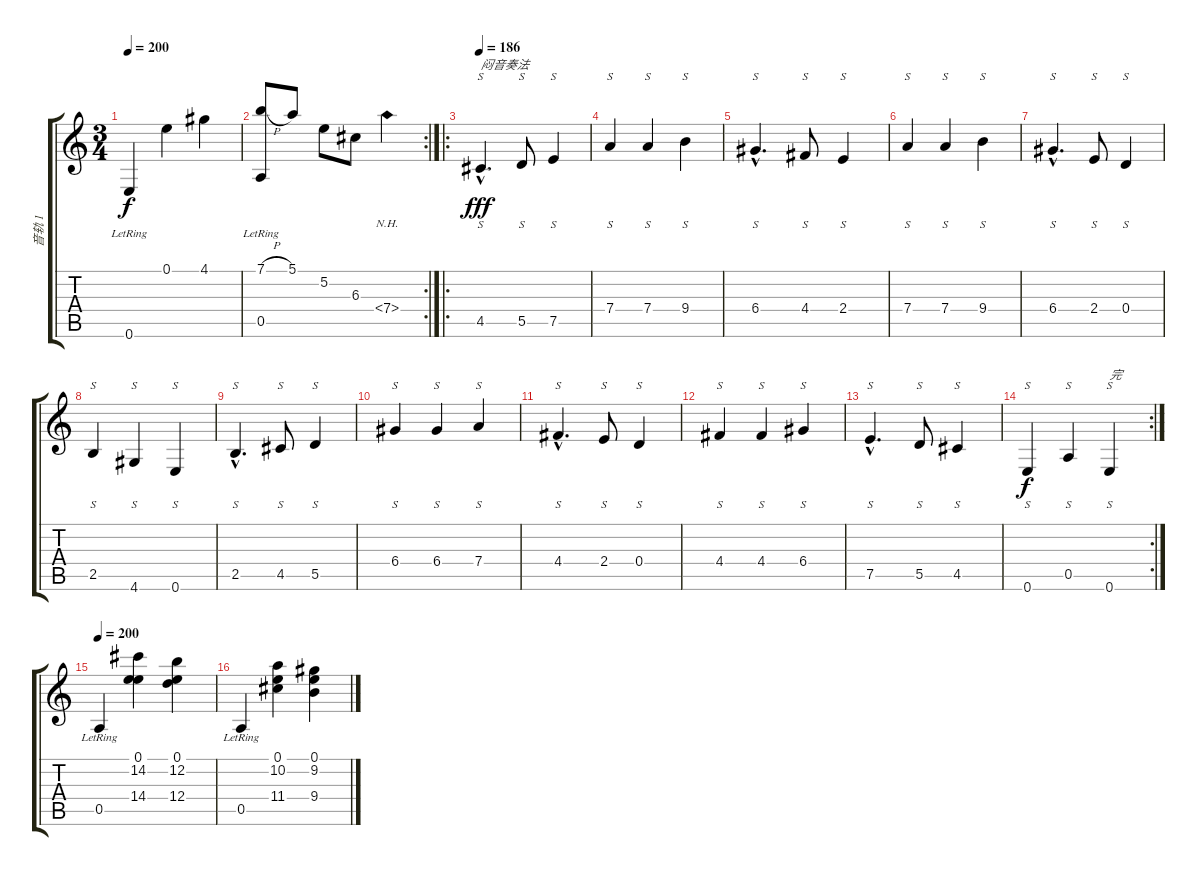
\track ("音轨 1" "音轨 1") {instrument acousticguitarnylon}
\staff {score tabs}
\tuning (E4 B3 G3 D3 A2 E2) {hide}
\ts (3 4)
\tempo 200
\clef g2
\ks c
0.6{lr}.4{dy f} 0.1.4 4.1.4 |
\rc 2
(7.1{h} 0.5{lr}).8 5.1.8 5.2.8 6.3.8 7.4{nh}.4 |
\ro
\tempo 186
4.5{hac}.4{s d txt "闷音奏法" dy fff} 5.5.8{s} 7.5.4{s} |
7.4.4{s} 7.4.4{s} 9.4.4{s} |
6.4{hac}.4{s d} 4.4.8{s} 2.4.4{s} |
7.4.4{s} 7.4.4{s} 9.4.4{s} |
6.4{hac}.4{s d} 2.4.8{s} 0.4.4{s} |
2.5.4{s} 4.6.4{s} 0.6.4{s} |
2.5{hac}.4{s d} 4.5.8{s} 5.5.4{s} |
6.4.4{s} 6.4.4{s} 7.4.4{s} |
4.4{hac}.4{s d} 2.4.8{s} 0.4.4{s} |
4.4.4{s} 4.4.4{s} 6.4.4{s} |
7.5{hac}.4{s d} 5.5.8{s} 4.5.4{s} |
\rc 2
0.6.4{s dy f} 0.5.4{s} 0.6.4{s txt "完"} |
\tempo 200
0.5{lr}.4 (0.1 14.2 14.4).4 (0.1 12.2 12.4).4 |
0.5{lr}.4 (0.1 10.2 11.4).4 (0.1 9.2 9.4).4
